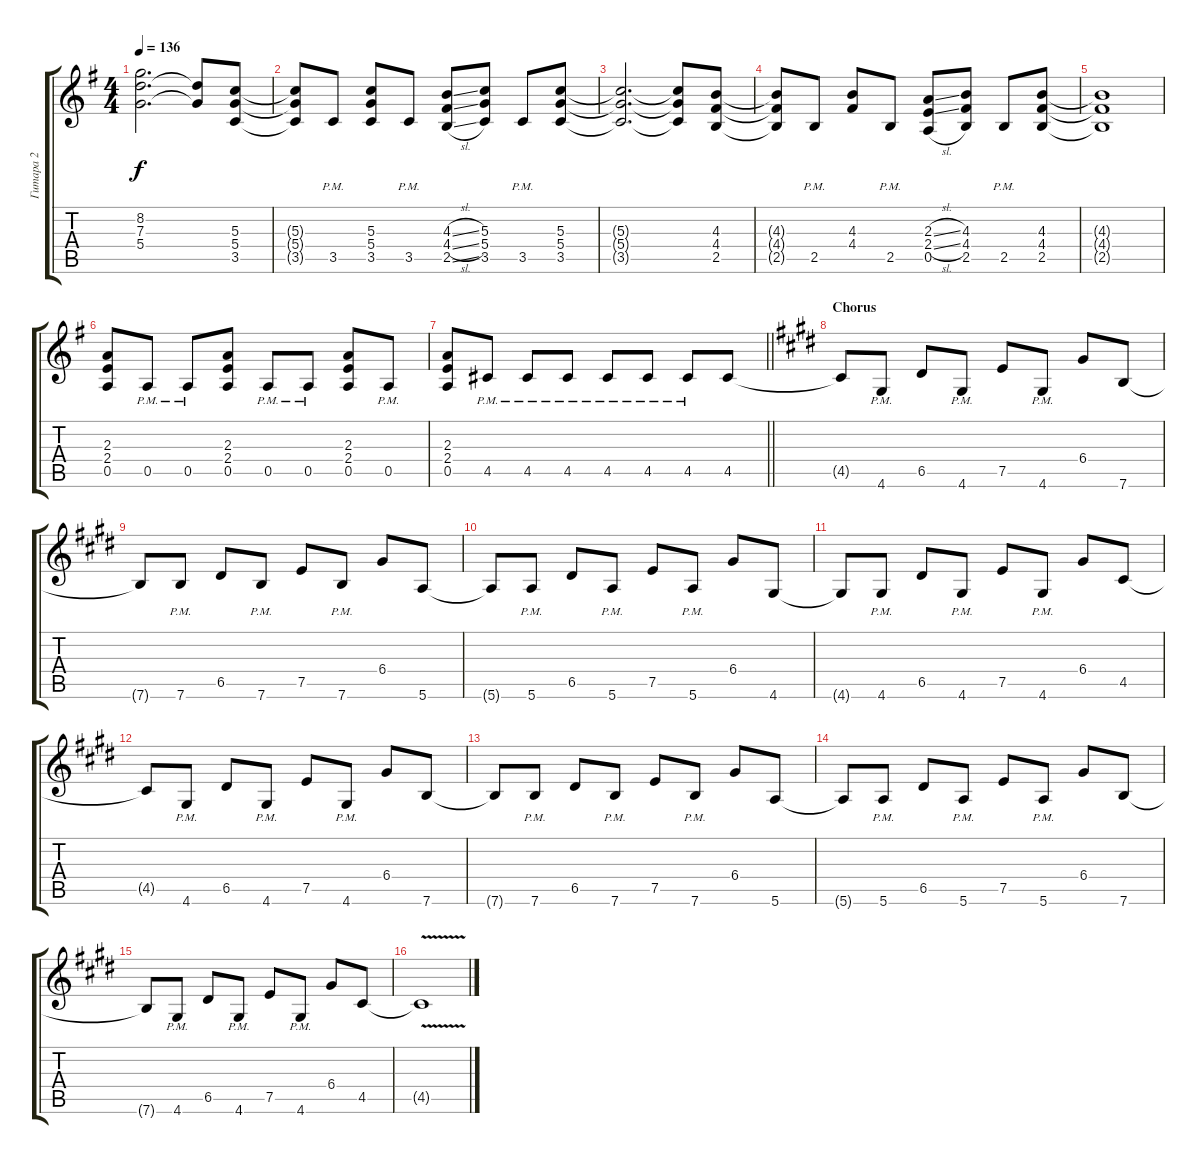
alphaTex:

\track ("Гитара 2" "Гитара 2") {instrument distortionguitar}
\staff {score tabs}
\tuning (E4 B3 G3 D3 A2 E2) {hide}
\ts (4 4)
\tempo 136
\clef g2
\ks eminor
(8.2{t} 7.3{t} 5.4{t}).2{d dy f} (7.3{t} 5.4{t}).8 (5.3 5.4 3.5).8 |
(5.3{t} 5.4{t} 3.5{t}).8 3.5{pm}.8 (5.3 5.4 3.5).8 3.5{pm}.8 (4.3{sl} 4.4{sl} 2.5{sl}).8 (5.3 5.4 3.5).8 3.5{pm}.8 (5.3 5.4 3.5).8 |
(5.3{t} 5.4{t} 3.5{t}).2{d} (5.3{t} 5.4{t} 3.5{t}).8 (4.3 4.4 2.5).8 |
(4.3{t} 4.4{t} 2.5{t}).8 2.5{pm}.8 (4.3 4.4).8 2.5{pm}.8 (2.3{sl} 2.4{sl} 0.5{h}).8 (4.3 4.4 2.5).8 2.5{pm}.8 (4.3 4.4 2.5).8 |
(4.3{t} 4.4{t} 2.5{t}).1 |
(2.3 2.4 0.5).8 0.5{pm}.8 0.5{pm}.8 (2.3 2.4 0.5).8 0.5{pm}.8 0.5{pm}.8 (2.3 2.4 0.5).8 0.5{pm}.8 |
\barLineRight lightlight
(2.3 2.4 0.5).8 4.5{pm}.8 4.5{pm}.8 4.5{pm}.8 4.5{pm}.8 4.5{pm}.8 4.5{pm}.8 4.5.8 |
\section ("" "Chorus")
\ks c#minor
4.5{t}.8 4.6{pm}.8 6.5.8 4.6{pm}.8 7.5.8 4.6{pm}.8 6.4.8 7.6.8 |
7.6{t}.8 7.6{pm}.8 6.5.8 7.6{pm}.8 7.5.8 7.6{pm}.8 6.4.8 5.6.8 |
5.6{t}.8 5.6{pm}.8 6.5.8 5.6{pm}.8 7.5.8 5.6{pm}.8 6.4.8 4.6.8 |
4.6{t}.8 4.6{pm}.8 6.5.8 4.6{pm}.8 7.5.8 4.6{pm}.8 6.4.8 4.5.8 |
4.5{t}.8 4.6{pm}.8 6.5.8 4.6{pm}.8 7.5.8 4.6{pm}.8 6.4.8 7.6.8 |
7.6{t}.8 7.6{pm}.8 6.5.8 7.6{pm}.8 7.5.8 7.6{pm}.8 6.4.8 5.6.8 |
5.6{t}.8 5.6{pm}.8 6.5.8 5.6{pm}.8 7.5.8 5.6{pm}.8 6.4.8 7.6.8 |
7.6{t}.8 4.6{pm}.8 6.5.8 4.6{pm}.8 7.5.8 4.6{pm}.8 6.4.8 4.5.8 |
4.5{v t}.1
